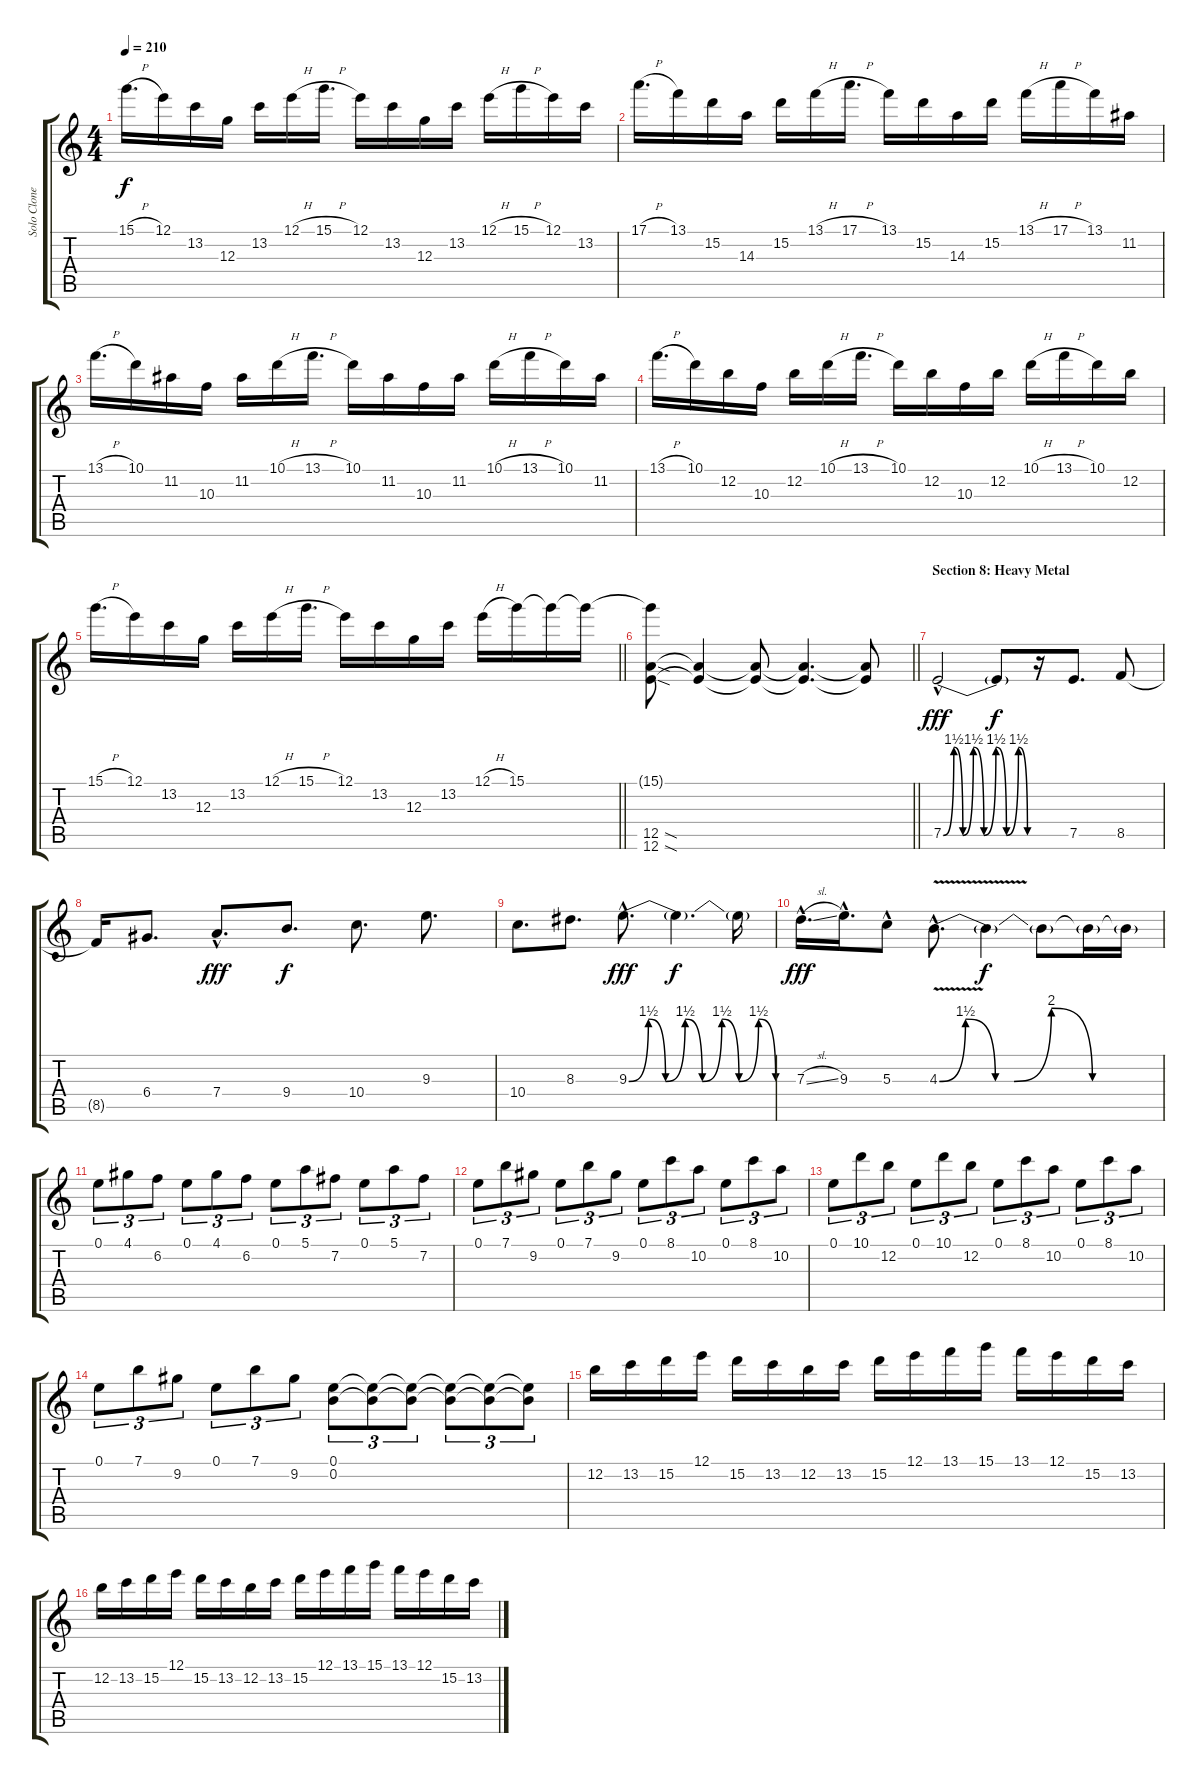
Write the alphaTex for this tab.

\track ("Solo Clone" "Solo Clone") {instrument distortionguitar}
\staff {score tabs}
\tuning (E4 B3 G3 D3 A2 E2) {hide}
\ts (4 4)
\tempo 210
\clef g2
\ks c
15.1{h}.16{d dy f} 12.1.16 13.2.16 12.3.16 13.2.16 12.1{h}.16 15.1{h}.16{d} 12.1.16 13.2.16 12.3.16 13.2.16 12.1{h}.16 15.1{h}.16 12.1.16 13.2.16 |
17.1{h}.16{d} 13.1.16 15.2.16 14.3.16 15.2.16 13.1{h}.16 17.1{h}.16{d} 13.1.16 15.2.16 14.3.16 15.2.16 13.1{h}.16 17.1{h}.16 13.1.16 11.2.16 |
13.1{h}.16{d} 10.1.16 11.2.16 10.3.16 11.2.16 10.1{h}.16 13.1{h}.16{d} 10.1.16 11.2.16 10.3.16 11.2.16 10.1{h}.16 13.1{h}.16 10.1.16 11.2.16 |
13.1{h}.16{d} 10.1.16 12.2.16 10.3.16 12.2.16 10.1{h}.16 13.1{h}.16{d} 10.1.16 12.2.16 10.3.16 12.2.16 10.1{h}.16 13.1{h}.16 10.1.16 12.2.16 |
\barLineRight lightlight
15.1{h}.16{d} 12.1.16 13.2.16 12.3.16 13.2.16 12.1{h}.16 15.1{h}.16{d} 12.1.16 13.2.16 12.3.16 13.2.16 12.1{h}.16 15.1.16 15.1{t}.16 15.1{t}.16 |
\barLineRight lightlight
(15.1{t} 12.5{sod} 12.6{sod}).8 (12.5{t} 12.6{t}).4 (12.5{t} 12.6{t}).8 (12.5{t} 12.6{t}).4{d} (12.5{t} 12.6{t}).8 |
\section ("" "Section 8: Heavy Metal")
7.5{be (custom 0 0 7 6 13 0 20 6 27 0 35 6 42 0 50 6 56 0 60 0) hac}.2{dy fff} 7.5{t}.8{dy f} r.16 7.5.8{d} 8.5.8 |
8.5{t}.16 6.4.8{d} 7.4{hac}.8{d dy fff} 9.4.8{d dy f} 10.4.8{d} 9.3.8{d} |
10.4.8{d} 8.3.8{d} 9.3{be (custom 0 0 8 6 15 0 23 6 30 0 38 6 45 0 53 6 60 0) hac}.8{d dy fff} 9.3{t}.4{d dy f} 9.3{t}.16 |
7.3{sl hac}.16{d dy fff} 9.3{hac}.16{d} 5.3{hac}.8 4.3{be (custom 0 0 7 6 15 0 20 0 30 8 41 0 60 0) v hac}.8{d} 4.3{t}.4{dy f} 4.3{t}.8 4.3{t}.16 4.3{t}.16 |
0.1.8{tu (3 2)} 4.1.8{tu (3 2)} 6.2.8{tu (3 2)} 0.1.8{tu (3 2)} 4.1.8{tu (3 2)} 6.2.8{tu (3 2)} 0.1.8{tu (3 2)} 5.1.8{tu (3 2)} 7.2.8{tu (3 2)} 0.1.8{tu (3 2)} 5.1.8{tu (3 2)} 7.2.8{tu (3 2)} |
0.1.8{tu (3 2)} 7.1.8{tu (3 2)} 9.2.8{tu (3 2)} 0.1.8{tu (3 2)} 7.1.8{tu (3 2)} 9.2.8{tu (3 2)} 0.1.8{tu (3 2)} 8.1.8{tu (3 2)} 10.2.8{tu (3 2)} 0.1.8{tu (3 2)} 8.1.8{tu (3 2)} 10.2.8{tu (3 2)} |
0.1.8{tu (3 2)} 10.1.8{tu (3 2)} 12.2.8{tu (3 2)} 0.1.8{tu (3 2)} 10.1.8{tu (3 2)} 12.2.8{tu (3 2)} 0.1.8{tu (3 2)} 8.1.8{tu (3 2)} 10.2.8{tu (3 2)} 0.1.8{tu (3 2)} 8.1.8{tu (3 2)} 10.2.8{tu (3 2)} |
0.1.8{tu (3 2)} 7.1.8{tu (3 2)} 9.2.8{tu (3 2)} 0.1.8{tu (3 2)} 7.1.8{tu (3 2)} 9.2.8{tu (3 2)} (0.1 0.2).8{tu (3 2)} (0.1{t} 0.2{t}).8{tu (3 2)} (0.1{t} 0.2{t}).8{tu (3 2)} (0.1{t} 0.2{t}).8{tu (3 2)} (0.1{t} 0.2{t}).8{tu (3 2)} (0.1{t} 0.2{t}).8{tu (3 2)} |
12.2.16 13.2.16 15.2.16 12.1.16 15.2.16 13.2.16 12.2.16 13.2.16 15.2.16 12.1.16 13.1.16 15.1.16 13.1.16 12.1.16 15.2.16 13.2.16 |
12.2.16 13.2.16 15.2.16 12.1.16 15.2.16 13.2.16 12.2.16 13.2.16 15.2.16 12.1.16 13.1.16 15.1.16 13.1.16 12.1.16 15.2.16 13.2.16
